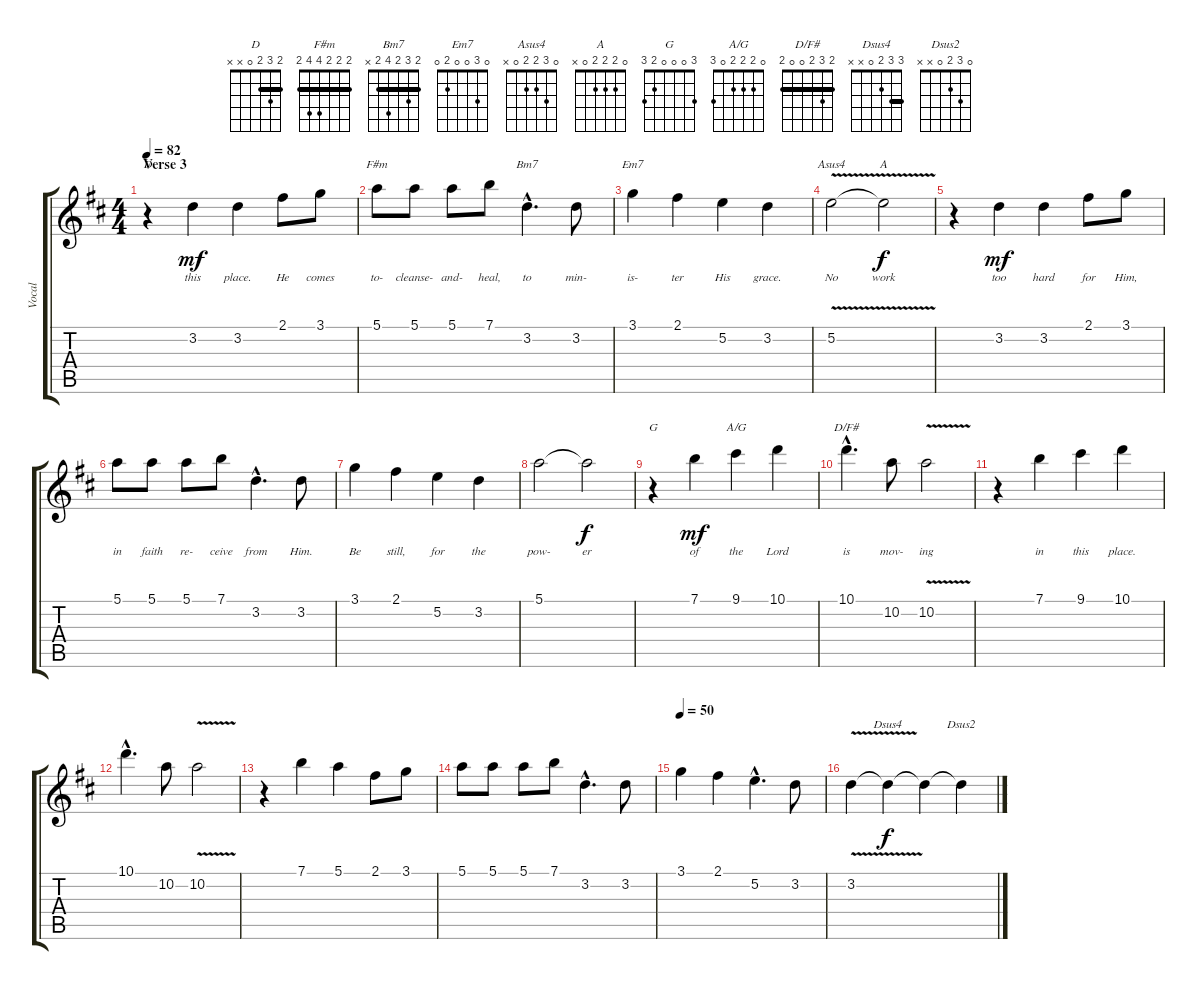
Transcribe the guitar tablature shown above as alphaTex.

\track ("Vocal" "Vocal") {instrument acousticguitarnylon}
\staff {score tabs}
\tuning (E4 B3 G3 D3 A2 E2) {hide}
\chord ("D" 2 3 2 0 x x) {barre 2}
\chord ("F#m" 2 2 2 4 4 2) {barre 2}
\chord ("Bm7" 2 3 2 4 2 x) {barre 2}
\chord ("Em7" 0 3 0 0 2 0)
\chord ("Asus4" 0 3 2 2 0 x)
\chord ("A" 0 2 2 2 0 x)
\chord ("G" 3 0 0 0 2 3)
\chord ("A/G" 0 2 2 2 0 3)
\chord ("D/F#" 2 3 2 0 0 2) {barre 2}
\chord ("Dsus4" 3 3 2 0 x x) {barre 3}
\chord ("Dsus2" 0 3 2 0 x x)
\ts (4 4)
\section ("" "Verse 3")
\tempo 82
\clef g2
\ks d
r.4{ch "D" dy f} 3.2.4{lyrics (0 "this") lyrics (1 "") lyrics (2 "") lyrics (3 "") lyrics (4 "") dy mf} 3.2.4{lyrics (0 "place.") lyrics (1 "") lyrics (2 "") lyrics (3 "") lyrics (4 "")} 2.1.8{lyrics (0 "He") lyrics (1 "") lyrics (2 "") lyrics (3 "") lyrics (4 "")} 3.1.8{lyrics (0 "comes") lyrics (1 "") lyrics (2 "") lyrics (3 "") lyrics (4 "")} |
5.1.8{ch "F#m" lyrics (0 "to-") lyrics (1 "") lyrics (2 "") lyrics (3 "") lyrics (4 "")} 5.1.8{lyrics (0 "cleanse-") lyrics (1 "") lyrics (2 "") lyrics (3 "") lyrics (4 "")} 5.1.8{lyrics (0 "and-") lyrics (1 "") lyrics (2 "") lyrics (3 "") lyrics (4 "")} 7.1.8{lyrics (0 "heal,") lyrics (1 "") lyrics (2 "") lyrics (3 "") lyrics (4 "")} 3.2{hac}.4{d ch "Bm7" lyrics (0 "to") lyrics (1 "") lyrics (2 "") lyrics (3 "") lyrics (4 "")} 3.2.8{lyrics (0 "min-") lyrics (1 "") lyrics (2 "") lyrics (3 "") lyrics (4 "")} |
3.1.4{ch "Em7" lyrics (0 "is-") lyrics (1 "") lyrics (2 "") lyrics (3 "") lyrics (4 "")} 2.1.4{lyrics (0 "ter") lyrics (1 "") lyrics (2 "") lyrics (3 "") lyrics (4 "")} 5.2.4{lyrics (0 "His") lyrics (1 "") lyrics (2 "") lyrics (3 "") lyrics (4 "")} 3.2.4{lyrics (0 "grace.") lyrics (1 "") lyrics (2 "") lyrics (3 "") lyrics (4 "")} |
5.2{v}.2{ch "Asus4" lyrics (0 "No") lyrics (1 "") lyrics (2 "") lyrics (3 "") lyrics (4 "")} 5.2{t}.2{ch "A" lyrics (0 "work") lyrics (1 "") lyrics (2 "") lyrics (3 "") lyrics (4 "") dy f} |
r.4 3.2.4{lyrics (0 "too") lyrics (1 "") lyrics (2 "") lyrics (3 "") lyrics (4 "") dy mf} 3.2.4{lyrics (0 "hard") lyrics (1 "") lyrics (2 "") lyrics (3 "") lyrics (4 "")} 2.1.8{lyrics (0 "for") lyrics (1 "") lyrics (2 "") lyrics (3 "") lyrics (4 "")} 3.1.8{lyrics (0 "Him,") lyrics (1 "") lyrics (2 "") lyrics (3 "") lyrics (4 "")} |
5.1.8{lyrics (0 "in") lyrics (1 "") lyrics (2 "") lyrics (3 "") lyrics (4 "")} 5.1.8{lyrics (0 "faith") lyrics (1 "") lyrics (2 "") lyrics (3 "") lyrics (4 "")} 5.1.8{lyrics (0 "re-") lyrics (1 "") lyrics (2 "") lyrics (3 "") lyrics (4 "")} 7.1.8{lyrics (0 "ceive") lyrics (1 "") lyrics (2 "") lyrics (3 "") lyrics (4 "")} 3.2{hac}.4{d lyrics (0 "from") lyrics (1 "") lyrics (2 "") lyrics (3 "") lyrics (4 "")} 3.2.8{lyrics (0 "Him.") lyrics (1 "") lyrics (2 "") lyrics (3 "") lyrics (4 "")} |
3.1.4{lyrics (0 "Be") lyrics (1 "") lyrics (2 "") lyrics (3 "") lyrics (4 "")} 2.1.4{lyrics (0 "still,") lyrics (1 "") lyrics (2 "") lyrics (3 "") lyrics (4 "")} 5.2.4{lyrics (0 "for") lyrics (1 "") lyrics (2 "") lyrics (3 "") lyrics (4 "")} 3.2.4{lyrics (0 "the") lyrics (1 "") lyrics (2 "") lyrics (3 "") lyrics (4 "")} |
5.1.2{lyrics (0 "pow-") lyrics (1 "") lyrics (2 "") lyrics (3 "") lyrics (4 "")} 5.1{t}.2{lyrics (0 "er") lyrics (1 "") lyrics (2 "") lyrics (3 "") lyrics (4 "") dy f} |
r.4{ch "G"} 7.1.4{lyrics (0 "of") lyrics (1 "") lyrics (2 "") lyrics (3 "") lyrics (4 "") dy mf} 9.1.4{ch "A/G" lyrics (0 "the") lyrics (1 "") lyrics (2 "") lyrics (3 "") lyrics (4 "")} 10.1.4{lyrics (0 "Lord") lyrics (1 "") lyrics (2 "") lyrics (3 "") lyrics (4 "")} |
10.1{hac}.4{d ch "D/F#" lyrics (0 "is") lyrics (1 "") lyrics (2 "") lyrics (3 "") lyrics (4 "")} 10.2.8{lyrics (0 "mov-") lyrics (1 "") lyrics (2 "") lyrics (3 "") lyrics (4 "")} 10.2{v}.2{lyrics (0 "ing") lyrics (1 "") lyrics (2 "") lyrics (3 "") lyrics (4 "")} |
r.4 7.1.4{lyrics (0 "in") lyrics (1 "") lyrics (2 "") lyrics (3 "") lyrics (4 "")} 9.1.4{lyrics (0 "this") lyrics (1 "") lyrics (2 "") lyrics (3 "") lyrics (4 "")} 10.1.4{lyrics (0 "place.") lyrics (1 "") lyrics (2 "") lyrics (3 "") lyrics (4 "")} |
10.1{hac}.4{d} 10.2.8 10.2{v}.2 |
r.4 7.1.4 5.1.4 2.1.8 3.1.8 |
5.1.8 5.1.8 5.1.8 7.1.8 3.2{hac}.4{d} 3.2.8 |
\tempo 50
3.1.4 2.1.4 5.2{hac}.4{d} 3.2.8 |
3.2{v}.4 3.2{t}.4{ch "Dsus4" dy f} 3.2{t}.4 3.2{t}.4{ch "Dsus2"}
